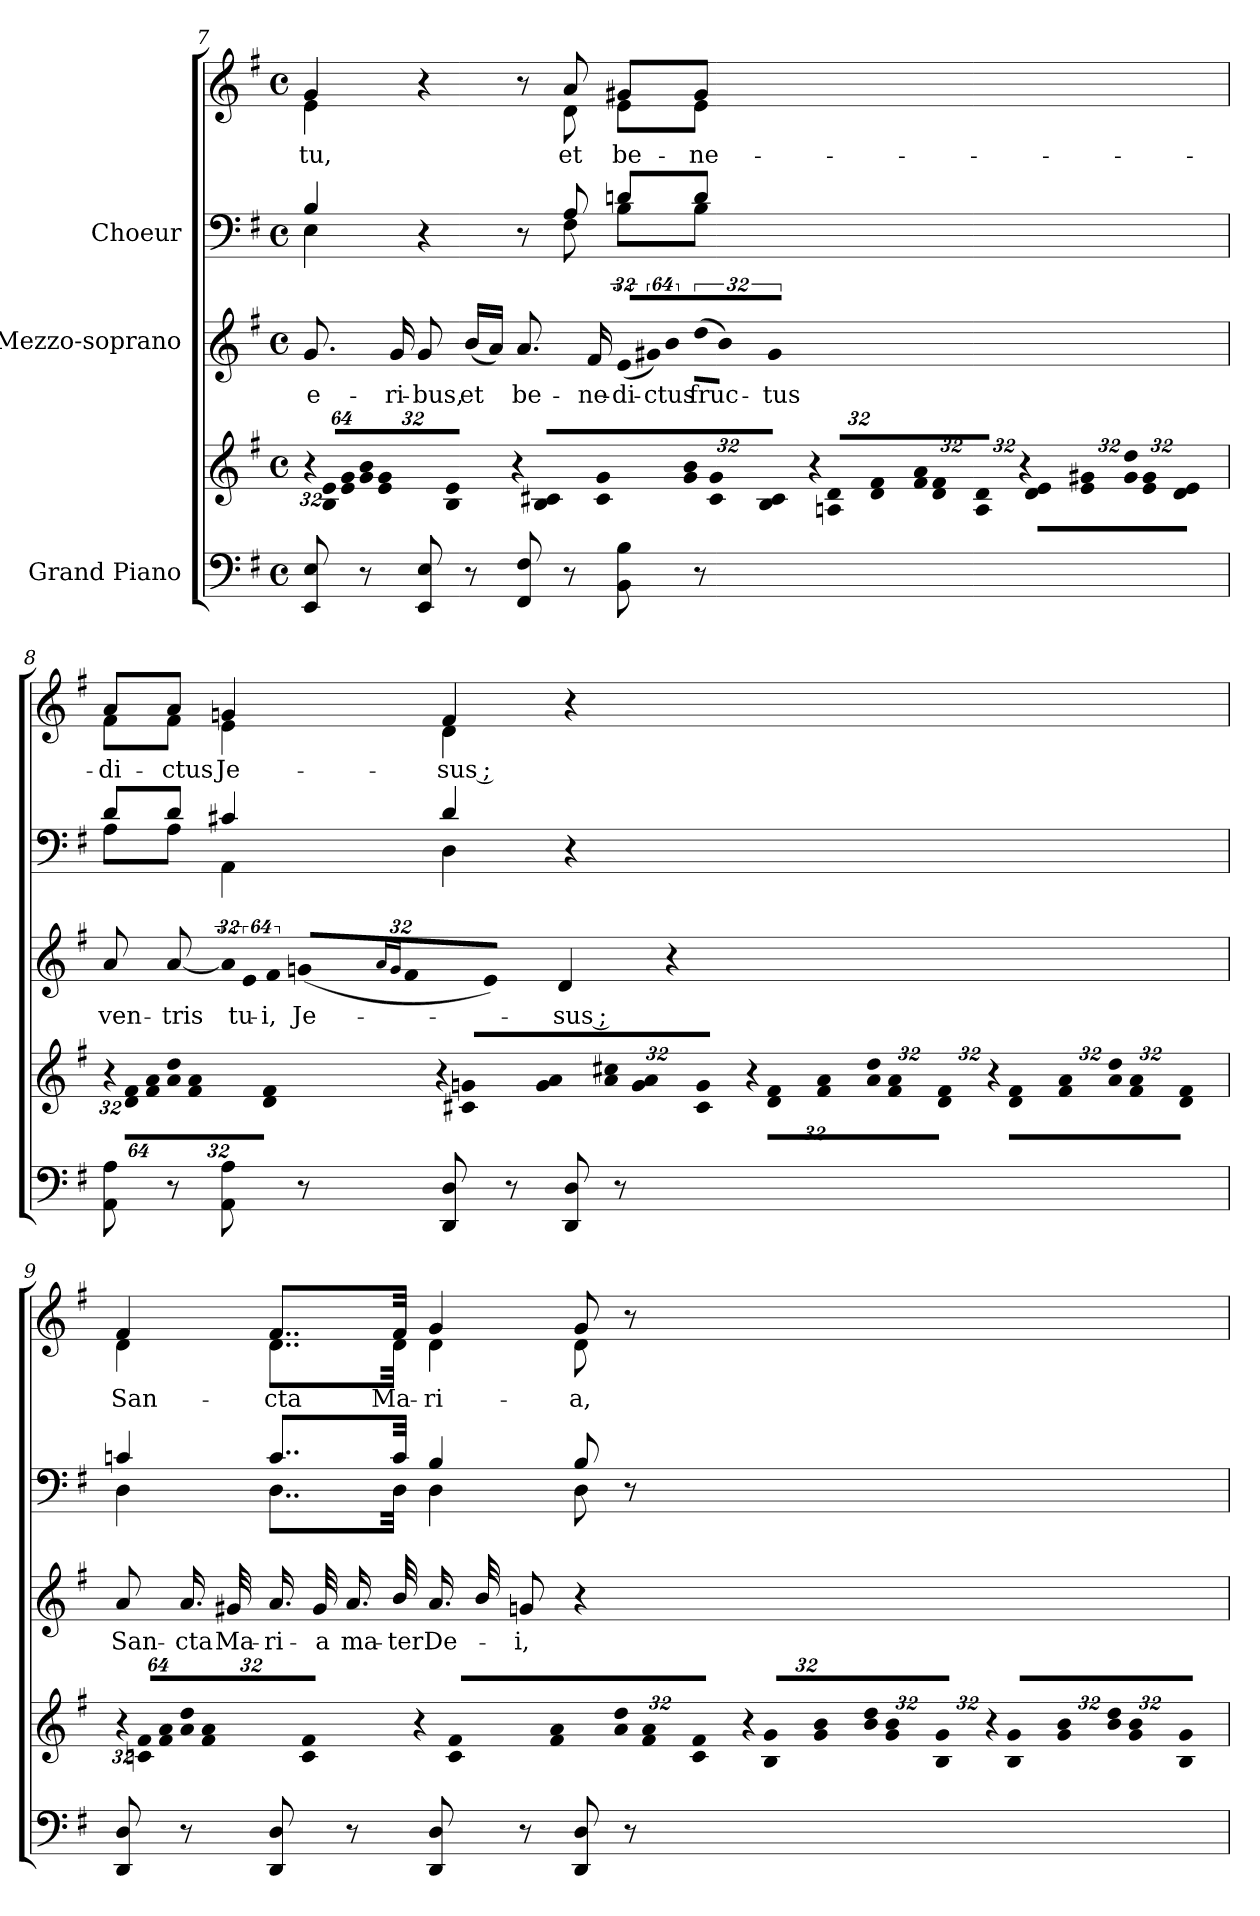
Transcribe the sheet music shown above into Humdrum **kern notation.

**kern	**kern	**kern	**text	**kern	**kern	**text
*part3	*part3	*part2	*part2	*part1	*part1	*part1
*staff5	*staff4	*staff3	*staff3	*staff2	*staff1	*staff1
*I"Grand Piano	*	*I"Mezzo-soprano	*	*I"Choeur	*	*
!!LO:LB:g=z
*clefF4	*clefG2	*clefG2	*	*clefF4	*clefG2	*
*k[f#]	*k[f#]	*k[f#]	*	*k[f#]	*k[f#]	*
*G:	*G:	*G:	*	*G:	*G:	*
*M4/4	*M4/4	*M4/4	*	*M4/4	*M4/4	*
*met(c)	*met(c)	*met(c)	*	*met(c)	*met(c)	*
*	*Xbrackettup	*	*	*	*	*
=7	=7	=7	=7	=7	=7	=7
!	!LO:N:vis=16	!	!	!	!	!
!	!	!	!LO:LY:b:color=#000000	!	!	!
*	*	*	*	*^	*	*
!	!	!	!	!	!	!	!LO:LY:b:color=#000000
*	*	*	*	*	*	*^	*
8EEi/ 8Ei	512%21r	8.gi/	-e-	4Bi/	4Ei\	4gi/	4ei\	tu,
!	!LO:N:vis=16	!	!	!	!	!	!	!
.	1024%43Bi/ 1024%43eiLL	.	.	.	.	.	.	.
!	!LO:N:vis=16	!	!	!	!	!	!	!
.	1024%43ei/ 1024%43gi	.	.	.	.	.	.	.
!	!LO:N:vis=16	!	!	!	!	!	!	!
8r	512%21gi/ 512%21bi	.	.	.	.	.	.	.
!	!LO:N:vis=16	!	!	!	!	!	!	!
.	1024%43ei/ 1024%43gi	.	.	.	.	.	.	.
!	!	!	!LO:LY:b:color=#000000	!	!	!	!	!
.	.	16gi/	-ri-	.	.	.	.	.
!	!LO:N:vis=16	!	!	!	!	!	!	!
.	1024%43Bi/ 1024%43eiJJ	.	.	.	.	.	.	.
!	!LO:N:vis=16	!	!	!	!	!	!	!
!	!	!	!LO:LY:b:color=#000000	!	!	!	!	!
8EEi/ 8Ei	512%21r	8gi/	-bus,	4r	4ryy	4r	4ryy	.
!	!LO:N:vis=16	!	!	!	!	!	!	!
.	1024%43Bi/ 1024%43c#XiLL	.	.	.	.	.	.	.
!	!LO:N:vis=16	!	!	!	!	!	!	!
.	1024%43c#i/ 1024%43gi	.	.	.	.	.	.	.
!	!LO:N:vis=16	!	!	!	!	!	!	!
!	!	!	!LO:LY:b:color=#000000	!	!	!	!	!
8r	512%21gi/ 512%21bi	(16bi/LL	et	.	.	.	.	.
!	!LO:N:vis=16	!	!	!	!	!	!	!
.	1024%43c#i/ 1024%43gi	.	.	.	.	.	.	.
.	.	16ai/JJ)	.	.	.	.	.	.
!	!LO:N:vis=16	!	!	!	!	!	!	!
.	1024%43Bi/ 1024%43c#iJJ	.	.	.	.	.	.	.
!	!LO:N:vis=16	!	!	!	!	!	!	!
!	!	!	!LO:LY:b:color=#000000	!	!	!	!	!
8FF#i/ 8F#i	512%21r	8.ai/	be-	8r	8ryy	8r	8ryy	.
!	!LO:N:vis=16	!	!	!	!	!	!	!
.	1024%43Ani/ 1024%43diLL	.	.	.	.	.	.	.
!	!LO:N:vis=16	!	!	!	!	!	!	!
.	1024%43di/ 1024%43f#i	.	.	.	.	.	.	.
!	!LO:N:vis=16	!	!	!	!	!	!	!
!	!	!	!	!	!	!	!	!LO:LY:b:color=#000000
8r	512%21f#i/ 512%21ai	.	.	8Ai/	8F#i\	8ai/	8di\	et
!	!LO:N:vis=16	!	!	!	!	!	!	!
.	1024%43di/ 1024%43f#i	.	.	.	.	.	.	.
!	!	!	!LO:LY:b:color=#000000	!	!	!	!	!
.	.	16f#i/	-ne-	.	.	.	.	.
!	!LO:N:vis=16	!	!	!	!	!	!	!
.	1024%43Ai/ 1024%43diJJ	.	.	.	.	.	.	.
!	!LO:N:vis=16	!LO:N:vis=16	!	!	!	!	!	!
!	!	!	!LO:LY:b:color=#000000	!	!	!	!	!
!	!	!	!	!	!	!	!	!LO:LY:b:color=#000000
8BBi\ 8Bi	512%21r	(512%21ei/LL	-di-	8dni/L	8Bi\L	8g#Xi/L	8ei\L	be-
!	!LO:N:vis=16	!LO:N:vis=16	!	!	!	!	!	!
.	1024%43di\ 1024%43eiLL	1024%43g#Xi/JJ)	.	.	.	.	.	.
!	!LO:N:vis=16	!LO:N:vis=16	!	!	!	!	!	!
!	!	!	!LO:LY:b:color=#000000	!	!	!	!	!
.	1024%43ei\ 1024%43g#Xi	1024%43bi\	-ctus	.	.	.	.	.
!	!LO:N:vis=16	!LO:N:vis=16	!	!	!	!	!	!
!	!	!	!LO:LY:b:color=#000000	!	!	!	!	!
!	!	!	!	!	!	!	!	!LO:LY:b:color=#000000
8r	512%21g#i\ 512%21ddi	(512%21ddi\LL	fruc-	8di/J	8Bi\J	8g#i/J	8ei\J	-ne-
!	!LO:N:vis=16	!LO:N:vis=16	!	!	!	!	!	!
.	1024%43ei\ 1024%43g#i	1024%43bi\JJ)	.	.	.	.	.	.
!	!LO:N:vis=16	!LO:N:vis=16	!	!	!	!	!	!
!	!	!	!LO:LY:b:color=#000000	!	!	!	!	!
.	1024%43di\ 1024%43eiJJ	1024%43g#i/	-tus	.	.	.	.	.
=8	=8	=8	=8	=8	=8	=8	=8	=8
!	!LO:N:vis=16	!	!	!	!	!	!	!
!	!	!	!LO:LY:b:color=#000000	!	!	!	!	!
!	!	!	!	!	!	!	!	!LO:LY:b:color=#000000
8AAi\ 8Ai	512%21r	8ai/	ven-	8di/L	8Ai\L	8ai/L	8f#i\L	-di-
!	!LO:N:vis=16	!	!	!	!	!	!	!
.	1024%43di\ 1024%43f#iLL	.	.	.	.	.	.	.
!	!LO:N:vis=16	!	!	!	!	!	!	!
.	1024%43f#i\ 1024%43ai	.	.	.	.	.	.	.
!	!LO:N:vis=16	!	!	!	!	!	!	!
!	!	!	!LO:LY:b:color=#000000	!	!	!	!	!
!	!	!	!	!	!	!	!	!LO:LY:b:color=#000000
8r	512%21ai\ 512%21ddi	[<8ai/	-tris	8di/J	8Ai\J	8ai/J	8f#i\J	-ctus
!	!LO:N:vis=16	!	!	!	!	!	!	!
.	1024%43f#i\ 1024%43ai	.	.	.	.	.	.	.
!	!LO:N:vis=16	!	!	!	!	!	!	!
.	1024%43di\ 1024%43f#iJJ	.	.	.	.	.	.	.
!	!LO:N:vis=16	!LO:N:vis=16	!	!	!	!	!	!
!	!	!	!	!	!	!	!	!LO:LY:b:color=#000000
8AAi\ 8Ai	512%21r	512%21ai/]	.	4c#Xi/	4AAi\	4gni/	4ei\	Je-
!	!LO:N:vis=16	!LO:N:vis=16	!	!	!	!	!	!
!	!	!	!LO:LY:b:color=#000000	!	!	!	!	!
.	1024%43c#Xi/ 1024%43gniLL	1024%43ei/	tu-	.	.	.	.	.
!	!LO:N:vis=16	!LO:N:vis=16	!	!	!	!	!	!
!	!	!	!LO:LY:b:color=#000000	!	!	!	!	!
.	1024%43gi/ 1024%43ai	1024%43f#i/	-i,	.	.	.	.	.
!	!LO:N:vis=16	!LO:N:vis=16	!	!	!	!	!	!
!	!	!	!LO:LY:b:color=#000000	!	!	!	!	!
8r	512%21ai/ 512%21cc#Xi	(512%21gni/LL	Je-	.	.	.	.	.
.	.	16qai/LL	.	.	.	.	.	.
.	.	16qgi/JJ	.	.	.	.	.	.
!	!LO:N:vis=16	!LO:N:vis=16	!	!	!	!	!	!
.	1024%43gi/ 1024%43ai	1024%43f#i/	.	.	.	.	.	.
!	!LO:N:vis=16	!LO:N:vis=16	!	!	!	!	!	!
.	1024%43c#i/ 1024%43giJJ	1024%43ei/JJ)	.	.	.	.	.	.
!	!LO:N:vis=16	!	!	!	!	!	!	!
!	!	!	!LO:LY:b:color=#000000	!	!	!	!	!
!	!	!	!	!	!	!	!	!LO:LY:b:color=#000000
8DDi/ 8Di	512%21r	4di/	-sus ;	4di/	4Di\	4f#i/	4di\	-sus ;
!	!LO:N:vis=16	!	!	!	!	!	!	!
.	1024%43di\ 1024%43f#iLL	.	.	.	.	.	.	.
!	!LO:N:vis=16	!	!	!	!	!	!	!
.	1024%43f#i\ 1024%43ai	.	.	.	.	.	.	.
!	!LO:N:vis=16	!	!	!	!	!	!	!
8r	512%21ai\ 512%21ddi	.	.	.	.	.	.	.
!	!LO:N:vis=16	!	!	!	!	!	!	!
.	1024%43f#i\ 1024%43ai	.	.	.	.	.	.	.
!	!LO:N:vis=16	!	!	!	!	!	!	!
.	1024%43di\ 1024%43f#iJJ	.	.	.	.	.	.	.
!	!LO:N:vis=16	!	!	!	!	!	!	!
8DDi/ 8Di	512%21r	4r	.	4r	4ryy	4r	4ryy	.
!	!LO:N:vis=16	!	!	!	!	!	!	!
.	1024%43di\ 1024%43f#iLL	.	.	.	.	.	.	.
!	!LO:N:vis=16	!	!	!	!	!	!	!
.	1024%43f#i\ 1024%43ai	.	.	.	.	.	.	.
!	!LO:N:vis=16	!	!	!	!	!	!	!
8r	512%21ai\ 512%21ddi	.	.	.	.	.	.	.
!	!LO:N:vis=16	!	!	!	!	!	!	!
.	1024%43f#i\ 1024%43ai	.	.	.	.	.	.	.
!	!LO:N:vis=16	!	!	!	!	!	!	!
.	1024%43di\ 1024%43f#iJJ	.	.	.	.	.	.	.
!!LO:PB:g=z	!!
=9	=9	=9	=9	=9	=9	=9	=9	=9
!	!LO:N:vis=16	!	!	!	!	!	!	!
!	!	!	!LO:LY:b:color=#000000	!	!	!	!	!
!	!	!	!	!	!	!	!	!LO:LY:b:color=#000000
8DDi/ 8Di	512%21r	8ai/	San-	4cni/	4Di\	4f#i/	4di\	San-
!	!LO:N:vis=16	!	!	!	!	!	!	!
.	1024%43cni/ 1024%43f#iLL	.	.	.	.	.	.	.
!	!LO:N:vis=16	!	!	!	!	!	!	!
.	1024%43f#i/ 1024%43ai	.	.	.	.	.	.	.
!	!LO:N:vis=16	!	!	!	!	!	!	!
!	!	!	!LO:LY:b:color=#000000	!	!	!	!	!
8r	512%21ai/ 512%21ddi	16.ai/	-cta	.	.	.	.	.
!	!LO:N:vis=16	!	!	!	!	!	!	!
.	1024%43f#i/ 1024%43ai	.	.	.	.	.	.	.
!	!LO:N:vis=16	!	!	!	!	!	!	!
.	1024%43ci/ 1024%43f#iJJ	.	.	.	.	.	.	.
!	!	!	!LO:LY:b:color=#000000	!	!	!	!	!
.	.	32g#Xi/	Ma-	.	.	.	.	.
!	!LO:N:vis=16	!	!	!	!	!	!	!
!	!	!	!LO:LY:b:color=#000000	!	!	!	!	!
!	!	!	!	!	!	!	!	!LO:LY:b:color=#000000
8DDi/ 8Di	512%21r	16.ai/	-ri-	8..ci/L	8..Di\L	8..f#i/L	8..di\L	-cta
!	!LO:N:vis=16	!	!	!	!	!	!	!
.	1024%43ci/ 1024%43f#iLL	.	.	.	.	.	.	.
!	!LO:N:vis=16	!	!	!	!	!	!	!
.	1024%43f#i/ 1024%43ai	.	.	.	.	.	.	.
!	!	!	!LO:LY:b:color=#000000	!	!	!	!	!
.	.	32g#i/	-a	.	.	.	.	.
!	!LO:N:vis=16	!	!	!	!	!	!	!
!	!	!	!LO:LY:b:color=#000000	!	!	!	!	!
8r	512%21ai/ 512%21ddi	16.ai/	ma-	.	.	.	.	.
!	!LO:N:vis=16	!	!	!	!	!	!	!
.	1024%43f#i/ 1024%43ai	.	.	.	.	.	.	.
!	!LO:N:vis=16	!	!	!	!	!	!	!
.	1024%43ci/ 1024%43f#iJJ	.	.	.	.	.	.	.
!	!	!	!LO:LY:b:color=#000000	!	!	!	!	!
!	!	!	!	!	!	!	!	!LO:LY:b:color=#000000
.	.	32bi/	-ter	32ci/Jkk	32Di\Jkk	32f#i/Jkk	32di\Jkk	Ma-
!	!LO:N:vis=16	!	!	!	!	!	!	!
!	!	!	!LO:LY:b:color=#000000	!	!	!	!	!
!	!	!	!	!	!	!	!	!LO:LY:b:color=#000000
8DDi/ 8Di	512%21r	16.ai/	De-	4Bi/	4Di\	4gi/	4di\	-ri-
!	!LO:N:vis=16	!	!	!	!	!	!	!
.	1024%43Bi/ 1024%43giLL	.	.	.	.	.	.	.
!	!LO:N:vis=16	!	!	!	!	!	!	!
.	1024%43gi/ 1024%43bi	.	.	.	.	.	.	.
.	.	32bi/	.	.	.	.	.	.
!	!LO:N:vis=16	!	!	!	!	!	!	!
!	!	!	!LO:LY:b:color=#000000	!	!	!	!	!
8r	512%21bi/ 512%21ddi	8gni/	-i,	.	.	.	.	.
!	!LO:N:vis=16	!	!	!	!	!	!	!
.	1024%43gi/ 1024%43bi	.	.	.	.	.	.	.
!	!LO:N:vis=16	!	!	!	!	!	!	!
.	1024%43Bi/ 1024%43giJJ	.	.	.	.	.	.	.
!	!LO:N:vis=16	!	!	!	!	!	!	!
!	!	!	!	!	!	!	!	!LO:LY:b:color=#000000
8DDi/ 8Di	512%21r	4r	.	8Bi/	8Di\	8gi/	8di\	-a,
!	!LO:N:vis=16	!	!	!	!	!	!	!
.	1024%43Bi/ 1024%43giLL	.	.	.	.	.	.	.
!	!LO:N:vis=16	!	!	!	!	!	!	!
.	1024%43gi/ 1024%43bi	.	.	.	.	.	.	.
!	!LO:N:vis=16	!	!	!	!	!	!	!
8r	512%21bi/ 512%21ddi	.	.	8r	8ryy	8r	8ryy	.
!	!LO:N:vis=16	!	!	!	!	!	!	!
.	1024%43gi/ 1024%43bi	.	.	.	.	.	.	.
!	!LO:N:vis=16	!	!	!	!	!	!	!
.	1024%43Bi/ 1024%43giJJ	.	.	.	.	.	.	.
*	*	*	*	*v	*v	*	*	*
*	*	*	*	*	*v	*v	*
=	=	=	=	=	=	=
*-	*-	*-	*-	*-	*-	*-
